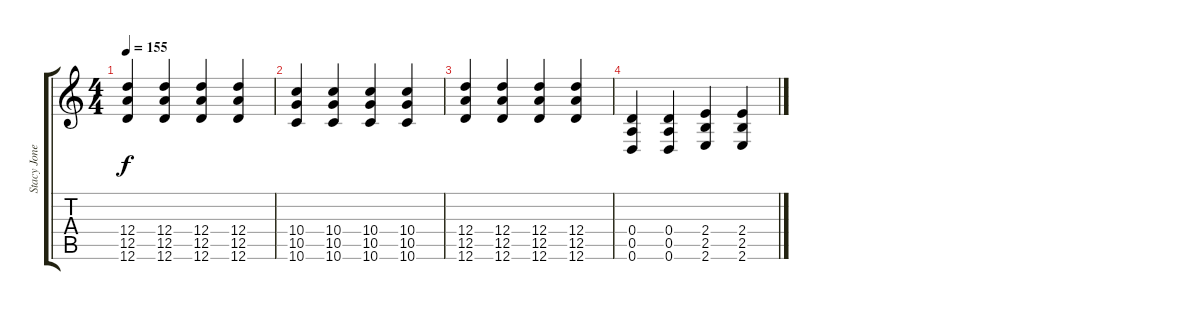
\track ("Stacy Jones" "Stacy Jone") {instrument distortionguitar}
\staff {score tabs}
\tuning (E4 B3 G3 D3 A2 D2) {hide}
\ts (4 4)
\tempo 155
\clef g2
\ks c
(12.4 12.5 12.6).4{dy f} (12.4 12.5 12.6).4 (12.4 12.5 12.6).4 (12.4 12.5 12.6).4 |
(10.4 10.5 10.6).4 (10.4 10.5 10.6).4 (10.4 10.5 10.6).4 (10.4 10.5 10.6).4 |
(12.4 12.5 12.6).4 (12.4 12.5 12.6).4 (12.4 12.5 12.6).4 (12.4 12.5 12.6).4 |
(0.4 0.5 0.6).4 (0.4 0.5 0.6).4 (2.4 2.5 2.6).4 (2.4 2.5 2.6).4
